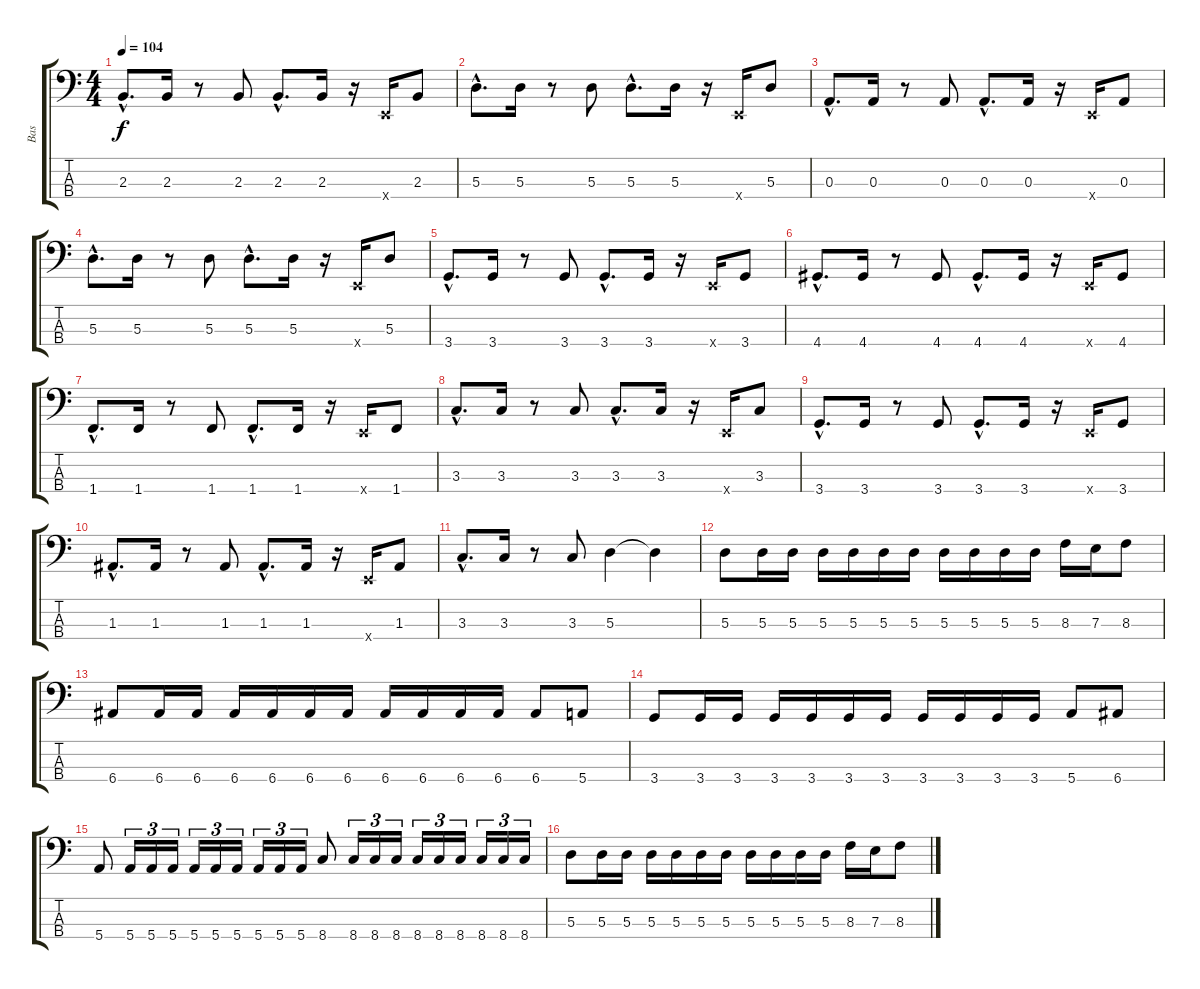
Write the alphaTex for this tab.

\track ("Bas" "Bas") {instrument electricbassfinger}
\staff {score tabs}
\tuning (G2 D2 A1 E1) {hide}
\ts (4 4)
\tempo 104
\clef f4
\ks c
2.3{hac}.8{d dy f instrument slapbass1} 2.3.16 r.8 2.3.8 2.3{hac}.8{d} 2.3.16 r.16 0.4{x}.16 2.3.8 |
5.3{hac}.8{d} 5.3.16 r.8 5.3.8 5.3{hac}.8{d} 5.3.16 r.16 0.4{x}.16 5.3.8 |
0.3{hac}.8{d} 0.3.16 r.8 0.3.8 0.3{hac}.8{d} 0.3.16 r.16 0.4{x}.16 0.3.8 |
5.3{hac}.8{d} 5.3.16 r.8 5.3.8 5.3{hac}.8{d} 5.3.16 r.16 0.4{x}.16 5.3.8 |
3.4{hac}.8{d instrument slapbass1} 3.4.16 r.8 3.4.8 3.4{hac}.8{d} 3.4.16 r.16 0.4{x}.16 3.4.8 |
4.4{hac}.8{d} 4.4.16 r.8 4.4.8 4.4{hac}.8{d} 4.4.16 r.16 0.4{x}.16 4.4.8 |
1.4{hac}.8{d} 1.4.16 r.8 1.4.8 1.4{hac}.8{d} 1.4.16 r.16 0.4{x}.16 1.4.8 |
3.3{hac}.8{d} 3.3.16 r.8 3.3.8 3.3{hac}.8{d} 3.3.16 r.16 0.4{x}.16 3.3.8 |
3.4{hac}.8{d} 3.4.16 r.8 3.4.8 3.4{hac}.8{d} 3.4.16 r.16 0.4{x}.16 3.4.8 |
1.3{hac}.8{d} 1.3.16 r.8 1.3.8 1.3{hac}.8{d} 1.3.16 r.16 0.4{x}.16 1.3.8 |
3.3{hac}.8{d} 3.3.16 r.8 3.3.8 5.3.4 5.3{t}.4 |
5.3.8{instrument electricbassfinger} 5.3.16 5.3.16 5.3.16 5.3.16 5.3.16 5.3.16 5.3.16 5.3.16 5.3.16 5.3.16 8.3.16 7.3.16 8.3.8 |
6.4.8 6.4.16 6.4.16 6.4.16 6.4.16 6.4.16 6.4.16 6.4.16 6.4.16 6.4.16 6.4.16 6.4.8 5.4.8 |
3.4.8 3.4.16 3.4.16 3.4.16 3.4.16 3.4.16 3.4.16 3.4.16 3.4.16 3.4.16 3.4.16 5.4.8 6.4.8 |
5.4.8 5.4.16{tu (3 2)} 5.4.16{tu (3 2)} 5.4.16{tu (3 2)} 5.4.16{tu (3 2)} 5.4.16{tu (3 2)} 5.4.16{tu (3 2)} 5.4.16{tu (3 2)} 5.4.16{tu (3 2)} 5.4.16{tu (3 2)} 8.4.8 8.4.16{tu (3 2)} 8.4.16{tu (3 2)} 8.4.16{tu (3 2)} 8.4.16{tu (3 2)} 8.4.16{tu (3 2)} 8.4.16{tu (3 2)} 8.4.16{tu (3 2)} 8.4.16{tu (3 2)} 8.4.16{tu (3 2)} |
5.3.8 5.3.16 5.3.16 5.3.16 5.3.16 5.3.16 5.3.16 5.3.16 5.3.16 5.3.16 5.3.16 8.3.16 7.3.16 8.3.8
